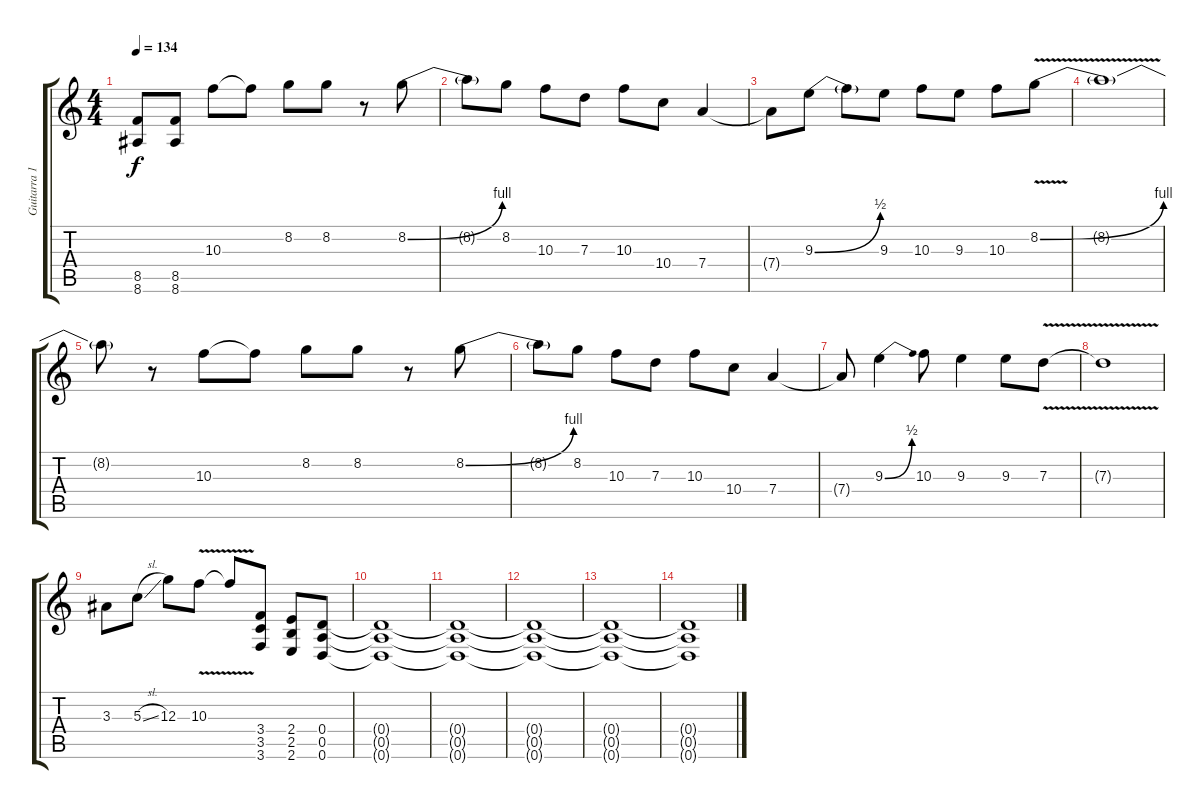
\track ("Guitarra 1 [Joe Perry]" "Guitarra 1") {instrument overdrivenguitar}
\staff {score tabs}
\tuning (E4 B3 G3 D3 A2 D2) {hide}
\ts (4 4)
\tempo 134
\clef g2
\ks c
(8.5{t} 8.6{t}).8{dy f} (8.5 8.6).8 10.3.8 10.3{t}.8 8.2.8 8.2.8 r.8 8.2{be (bend 0 0 60 4)}.8 |
8.2{t}.8 8.2.8 10.3.8 7.3.8 10.3.8 10.4.8 7.4.4 |
7.4{t}.8 9.3{be (bend 0 0 60 2)}.8 9.3{t}.8 9.3.8 10.3.8 9.3.8 10.3.8 8.2{be (bend 0 0 60 4) v}.8 |
8.2{t}.1 |
8.2{t}.8 r.8 10.3.8 10.3{t}.8 8.2.8 8.2.8 r.8 8.2{be (bend 0 0 60 4)}.8 |
8.2{t}.8 8.2.8 10.3.8 7.3.8 10.3.8 10.4.8 7.4.4 |
7.4{t}.8 9.3{be (bend 0 0 60 2)}.4 10.3.8 9.3.4 9.3.8 7.3{v}.8 |
7.3{t}.1 |
3.3.8 5.3{sl}.8 12.3.8 10.3{v}.8 10.3{t}.8 (3.4 3.5 3.6).8 (2.4 2.5 2.6).8 (0.4 0.5 0.6).8 |
(0.4{t} 0.5{t} 0.6{t}).1 |
(0.4{t} 0.5{t} 0.6{t}).1 |
(0.4{t} 0.5{t} 0.6{t}).1 |
(0.4{t} 0.5{t} 0.6{t}).1 |
(0.4{t} 0.5{t} 0.6{t}).1
